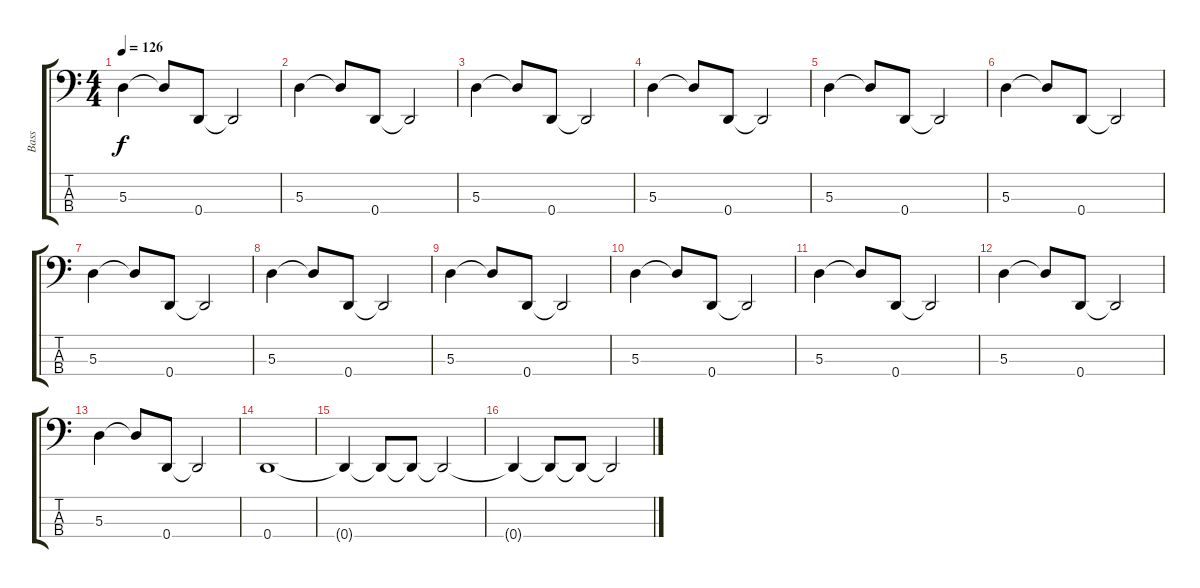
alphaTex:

\track ("Bass" "Bass") {instrument electricbassfinger}
\staff {score tabs}
\tuning (G2 D2 A1 D1) {hide}
\ts (4 4)
\tempo 126
\clef f4
\ks c
5.3.4{dy f} 5.3{t}.8 0.4.8 0.4{t}.2 |
5.3.4 5.3{t}.8 0.4.8 0.4{t}.2 |
5.3.4 5.3{t}.8 0.4.8 0.4{t}.2 |
5.3.4 5.3{t}.8 0.4.8 0.4{t}.2 |
5.3.4 5.3{t}.8 0.4.8 0.4{t}.2 |
5.3.4 5.3{t}.8 0.4.8 0.4{t}.2 |
5.3.4 5.3{t}.8 0.4.8 0.4{t}.2 |
5.3.4 5.3{t}.8 0.4.8 0.4{t}.2 |
5.3.4 5.3{t}.8 0.4.8 0.4{t}.2 |
5.3.4 5.3{t}.8 0.4.8 0.4{t}.2 |
5.3.4 5.3{t}.8 0.4.8 0.4{t}.2 |
5.3.4 5.3{t}.8 0.4.8 0.4{t}.2 |
5.3.4 5.3{t}.8 0.4.8 0.4{t}.2 |
0.4.1 |
0.4{t}.4 0.4{t}.8 0.4{t}.8 0.4{t}.2 |
0.4{t}.4 0.4{t}.8 0.4{t}.8 0.4{t}.2
